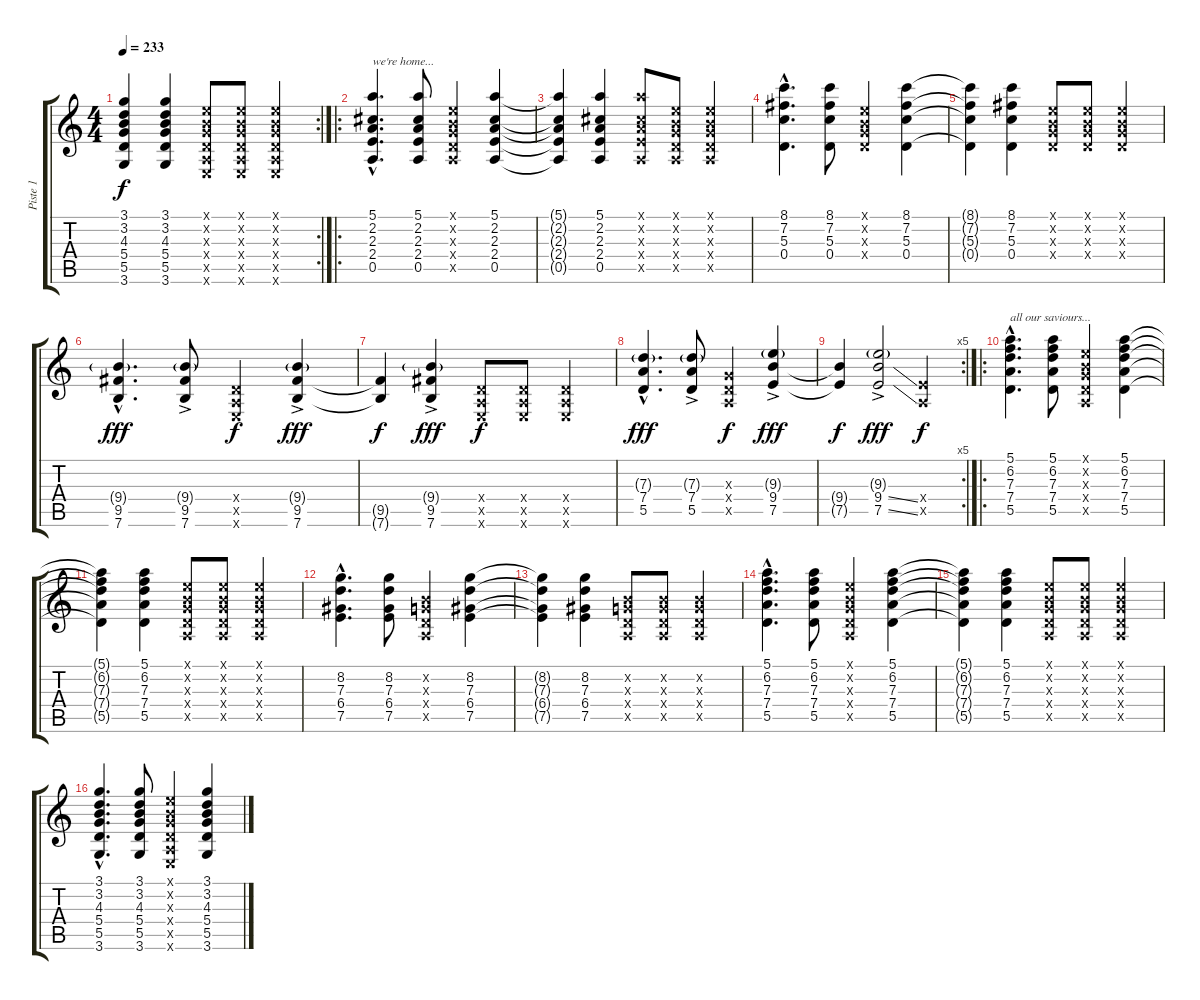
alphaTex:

\track ("Piste 1" "Piste 1") {instrument acousticguitarsteel}
\staff {score tabs}
\tuning (E4 B3 G3 D3 A2 E2) {hide}
\rc 2
\ts (4 4)
\tempo 233
\clef g2
\ks c
(3.1{t} 3.2{t} 4.3{t} 5.4{t} 5.5{t} 3.6{t}).4{dy f} (3.1 3.2 4.3 5.4 5.5 3.6).4 (0.1{x} 0.2{x} 0.3{x} 0.4{x} 0.5{x} 0.6{x}).8 (0.1{x} 0.2{x} 0.3{x} 0.4{x} 0.5{x} 0.6{x}).8 (0.1{x} 0.2{x} 0.3{x} 0.4{x} 0.5{x} 0.6{x}).4 |
\ro
(5.1{hac} 2.2{hac} 2.3{hac} 2.4{hac} 0.5{hac}).4{d txt "we're home..."} (5.1 2.2 2.3 2.4 0.5).8 (0.1{x} 0.2{x} 0.3{x} 0.4{x} 0.5{x}).4 (5.1 2.2 2.3 2.4 0.5).4 |
(5.1{t} 2.2{t} 2.3{t} 2.4{t} 0.5{t}).4 (5.1 2.2 2.3 2.4 0.5).4 (5.1{x} 2.2{x} 2.3{x} 2.4{x} 0.5{x}).8 (0.1{x} 0.2{x} 0.3{x} 0.4{x} 0.5{x}).8 (0.1{x} 0.2{x} 0.3{x} 0.4{x} 0.5{x}).4 |
(8.1{hac} 7.2{hac} 5.3{hac} 0.4{hac}).4{d} (8.1 7.2 5.3 0.4).8 (0.1{x} 0.2{x} 0.3{x} 0.4{x}).4 (8.1 7.2 5.3 0.4).4 |
(8.1{t} 7.2{t} 5.3{t} 0.4{t}).4 (8.1 7.2 5.3 0.4).4 (0.1{x} 0.2{x} 0.3{x} 0.4{x}).8 (0.1{x} 0.2{x} 0.3{x} 0.4{x}).8 (0.1{x} 0.2{x} 0.3{x} 0.4{x}).4 |
(9.4{g hac} 9.5{hac} 7.6{hac}).4{d dy fff} (9.4{g} 9.5 7.6{ac}).8 (0.4{x} 0.5{x} 0.6{x}).4{dy f} (9.4{g} 9.5 7.6{ac}).4{dy fff} |
(9.5{t} 7.6{t}).4{dy f} (9.4{g} 9.5 7.6{ac}).4{dy fff} (0.4{x} 0.5{x} 0.6{x}).8{dy f} (0.4{x} 0.5{x} 0.6{x}).8 (0.4{x} 0.5{x} 0.6{x}).4 |
(7.3{g hac} 7.4{hac} 5.5{hac}).4{d dy fff} (7.3{g} 7.4 5.5{ac}).8 (0.3{x} 0.4{x} 0.5{x}).4{dy f} (9.3{g} 9.4 7.5{ac}).4{dy fff} |
\rc 5
(9.4{t} 7.5{t}).4{dy f} (9.3{g} 9.4{ss ac} 7.5{ss ac}).2{dy fff} (2.4{x} 0.5{x}).4{dy f} |
\ro
(5.1{hac} 6.2{hac} 7.3{hac} 7.4{hac} 5.5{hac}).4{d txt "all our saviours..."} (5.1 6.2 7.3 7.4 5.5).8 (0.1{x} 0.2{x} 0.3{x} 0.4{x} 0.5{x}).4 (5.1 6.2 7.3 7.4 5.5).4 |
(5.1{t} 6.2{t} 7.3{t} 7.4{t} 5.5{t}).4 (5.1 6.2 7.3 7.4 5.5).4 (0.1{x} 0.2{x} 0.3{x} 0.4{x} 0.5{x}).8 (0.1{x} 0.2{x} 0.3{x} 0.4{x} 0.5{x}).8 (0.1{x} 0.2{x} 0.3{x} 0.4{x} 0.5{x}).4 |
(8.2{hac} 7.3{hac} 6.4{hac} 7.5{hac}).4{d} (8.2 7.3 6.4 7.5).8 (0.2{x} 0.3{x} 0.4{x} 0.5{x}).4 (8.2 7.3 6.4 7.5).4 |
(8.2{t} 7.3{t} 6.4{t} 7.5{t}).4 (8.2 7.3 6.4 7.5).4 (0.2{x} 0.3{x} 0.4{x} 0.5{x}).8 (0.2{x} 0.3{x} 0.4{x} 0.5{x}).8 (0.2{x} 0.3{x} 0.4{x} 0.5{x}).4 |
(5.1{hac} 6.2{hac} 7.3{hac} 7.4{hac} 5.5{hac}).4{d} (5.1 6.2 7.3 7.4 5.5).8 (0.1{x} 0.2{x} 0.3{x} 0.4{x} 0.5{x}).4 (5.1 6.2 7.3 7.4 5.5).4 |
(5.1{t} 6.2{t} 7.3{t} 7.4{t} 5.5{t}).4 (5.1 6.2 7.3 7.4 5.5).4 (0.1{x} 0.2{x} 0.3{x} 0.4{x} 0.5{x}).8 (0.1{x} 0.2{x} 0.3{x} 0.4{x} 0.5{x}).8 (0.1{x} 0.2{x} 0.3{x} 0.4{x} 0.5{x}).4 |
(3.1{hac} 3.2{hac} 4.3{hac} 5.4{hac} 5.5{hac} 3.6{hac}).4{d} (3.1 3.2 4.3 5.4 5.5 3.6).8 (0.1{x} 0.2{x} 0.3{x} 0.4{x} 0.5{x} 0.6{x}).4 (3.1 3.2 4.3 5.4 5.5 3.6).4
